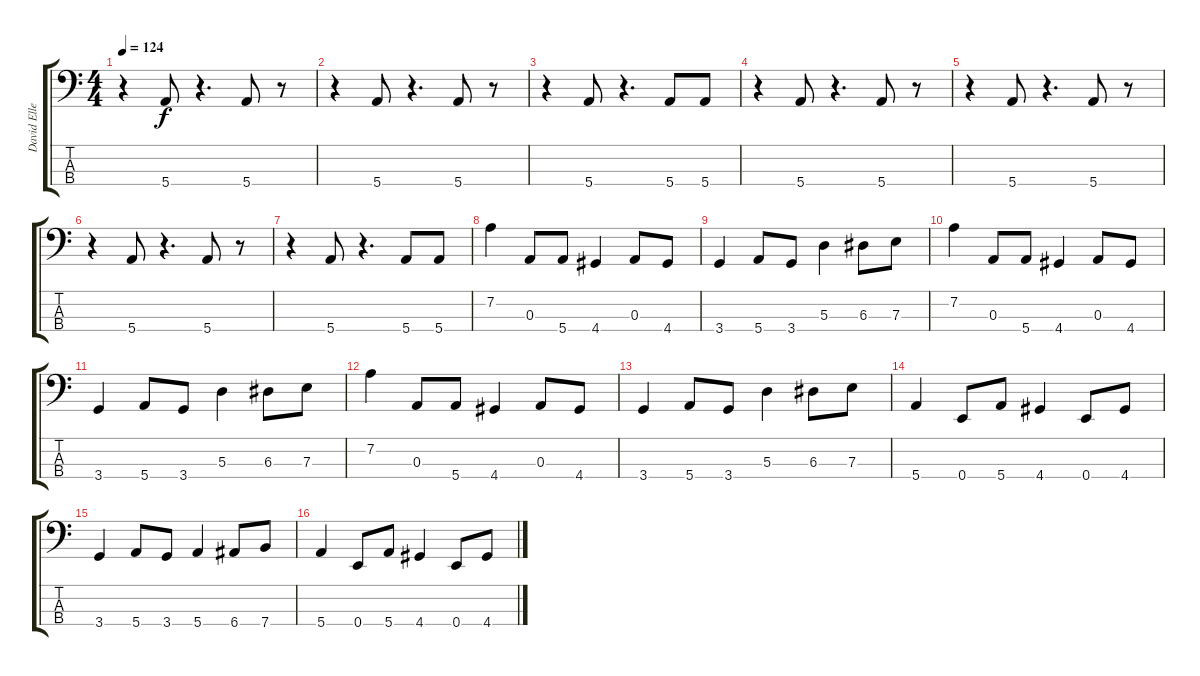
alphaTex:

\track ("David Ellefson" "David Elle") {instrument electricbasspick}
\staff {score tabs}
\tuning (G2 D2 A1 E1) {hide}
\ts (4 4)
\tempo 124
\clef f4
\ks c
r.4{dy f} 5.4.8 r.4{d} 5.4.8 r.8 |
r.4 5.4.8 r.4{d} 5.4.8 r.8 |
r.4 5.4.8 r.4{d} 5.4.8 5.4.8 |
r.4 5.4.8 r.4{d} 5.4.8 r.8 |
r.4 5.4.8 r.4{d} 5.4.8 r.8 |
r.4 5.4.8 r.4{d} 5.4.8 r.8 |
r.4 5.4.8 r.4{d} 5.4.8 5.4.8 |
7.2.4 0.3.8 5.4.8 4.4.4 0.3.8 4.4.8 |
3.4.4 5.4.8 3.4.8 5.3.4 6.3.8 7.3.8 |
7.2.4 0.3.8 5.4.8 4.4.4 0.3.8 4.4.8 |
3.4.4 5.4.8 3.4.8 5.3.4 6.3.8 7.3.8 |
7.2.4 0.3.8 5.4.8 4.4.4 0.3.8 4.4.8 |
3.4.4 5.4.8 3.4.8 5.3.4 6.3.8 7.3.8 |
5.4.4 0.4.8 5.4.8 4.4.4 0.4.8 4.4.8 |
3.4.4 5.4.8 3.4.8 5.4.4 6.4.8 7.4.8 |
5.4.4 0.4.8 5.4.8 4.4.4 0.4.8 4.4.8
